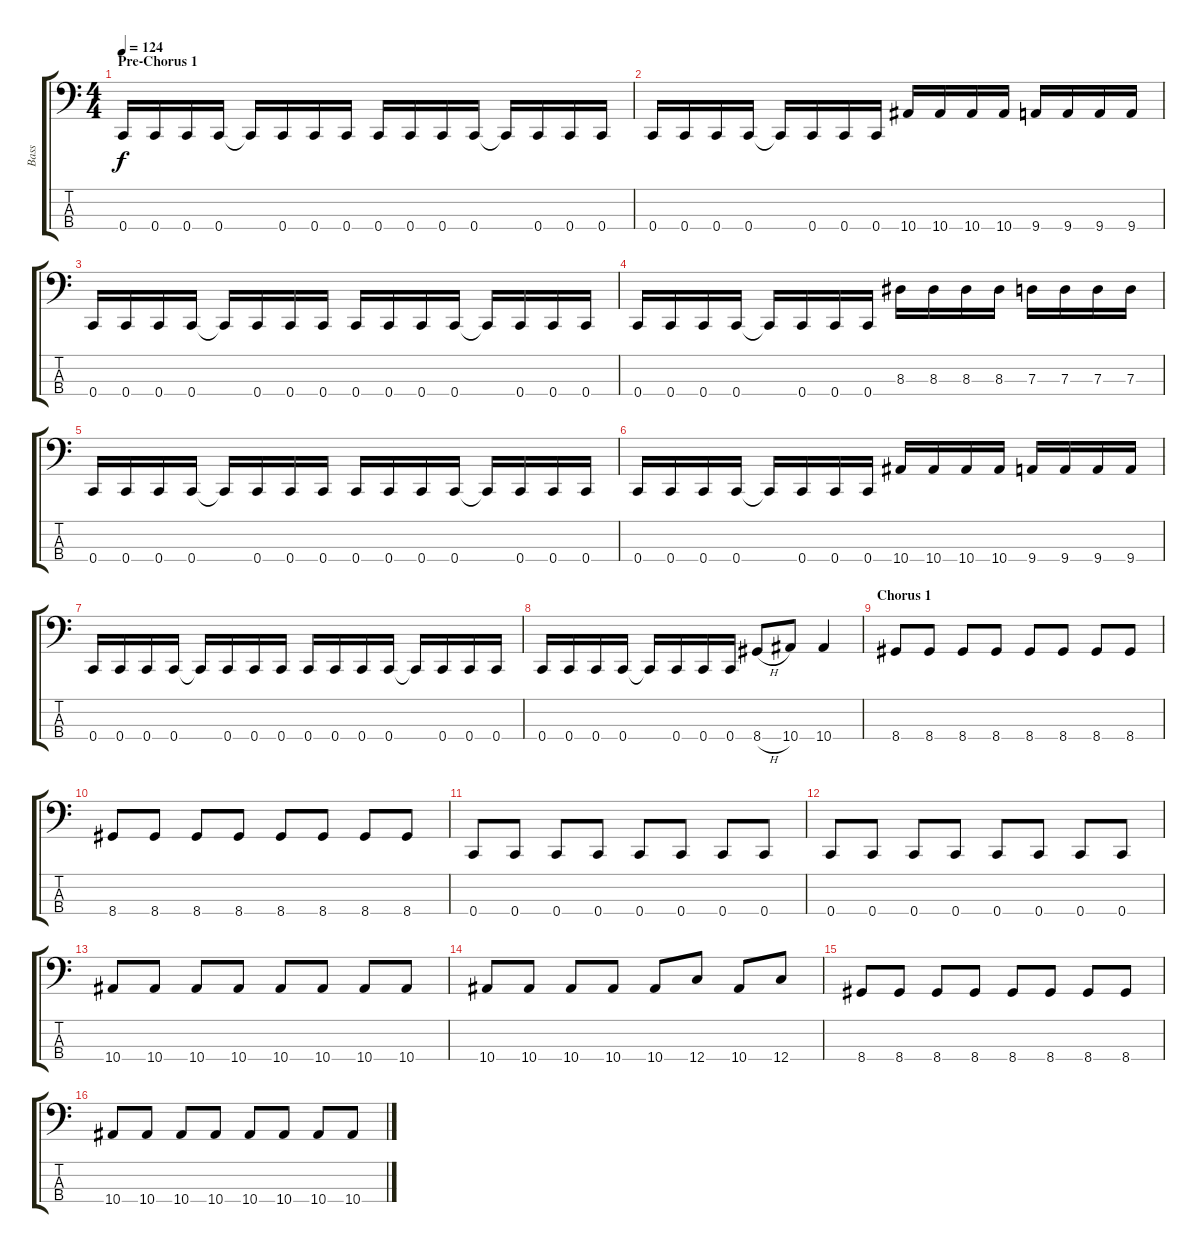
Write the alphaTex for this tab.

\track ("Bass" "Bass") {instrument electricbasspick}
\staff {score tabs}
\tuning (F2 C2 G1 C1) {hide}
\ts (4 4)
\section ("" "Pre-Chorus 1")
\tempo 124
\clef f4
\ks c
0.4.16{dy f} 0.4.16 0.4.16 0.4.16 0.4{t}.16 0.4.16 0.4.16 0.4.16 0.4.16 0.4.16 0.4.16 0.4.16 0.4{t}.16 0.4.16 0.4.16 0.4.16 |
0.4.16 0.4.16 0.4.16 0.4.16 0.4{t}.16 0.4.16 0.4.16 0.4.16 10.4.16 10.4.16 10.4.16 10.4.16 9.4.16 9.4.16 9.4.16 9.4.16 |
0.4.16 0.4.16 0.4.16 0.4.16 0.4{t}.16 0.4.16 0.4.16 0.4.16 0.4.16 0.4.16 0.4.16 0.4.16 0.4{t}.16 0.4.16 0.4.16 0.4.16 |
0.4.16 0.4.16 0.4.16 0.4.16 0.4{t}.16 0.4.16 0.4.16 0.4.16 8.3.16 8.3.16 8.3.16 8.3.16 7.3.16 7.3.16 7.3.16 7.3.16 |
0.4.16 0.4.16 0.4.16 0.4.16 0.4{t}.16 0.4.16 0.4.16 0.4.16 0.4.16 0.4.16 0.4.16 0.4.16 0.4{t}.16 0.4.16 0.4.16 0.4.16 |
0.4.16 0.4.16 0.4.16 0.4.16 0.4{t}.16 0.4.16 0.4.16 0.4.16 10.4.16 10.4.16 10.4.16 10.4.16 9.4.16 9.4.16 9.4.16 9.4.16 |
0.4.16 0.4.16 0.4.16 0.4.16 0.4{t}.16 0.4.16 0.4.16 0.4.16 0.4.16 0.4.16 0.4.16 0.4.16 0.4{t}.16 0.4.16 0.4.16 0.4.16 |
0.4.16 0.4.16 0.4.16 0.4.16 0.4{t}.16 0.4.16 0.4.16 0.4.16 8.4{h}.8 10.4.8 10.4.4 |
\section ("" "Chorus 1")
8.4.8 8.4.8 8.4.8 8.4.8 8.4.8 8.4.8 8.4.8 8.4.8 |
8.4.8 8.4.8 8.4.8 8.4.8 8.4.8 8.4.8 8.4.8 8.4.8 |
0.4.8 0.4.8 0.4.8 0.4.8 0.4.8 0.4.8 0.4.8 0.4.8 |
0.4.8 0.4.8 0.4.8 0.4.8 0.4.8 0.4.8 0.4.8 0.4.8 |
10.4.8 10.4.8 10.4.8 10.4.8 10.4.8 10.4.8 10.4.8 10.4.8 |
10.4.8 10.4.8 10.4.8 10.4.8 10.4.8 12.4.8 10.4.8 12.4.8 |
8.4.8 8.4.8 8.4.8 8.4.8 8.4.8 8.4.8 8.4.8 8.4.8 |
10.4.8 10.4.8 10.4.8 10.4.8 10.4.8 10.4.8 10.4.8 10.4.8
